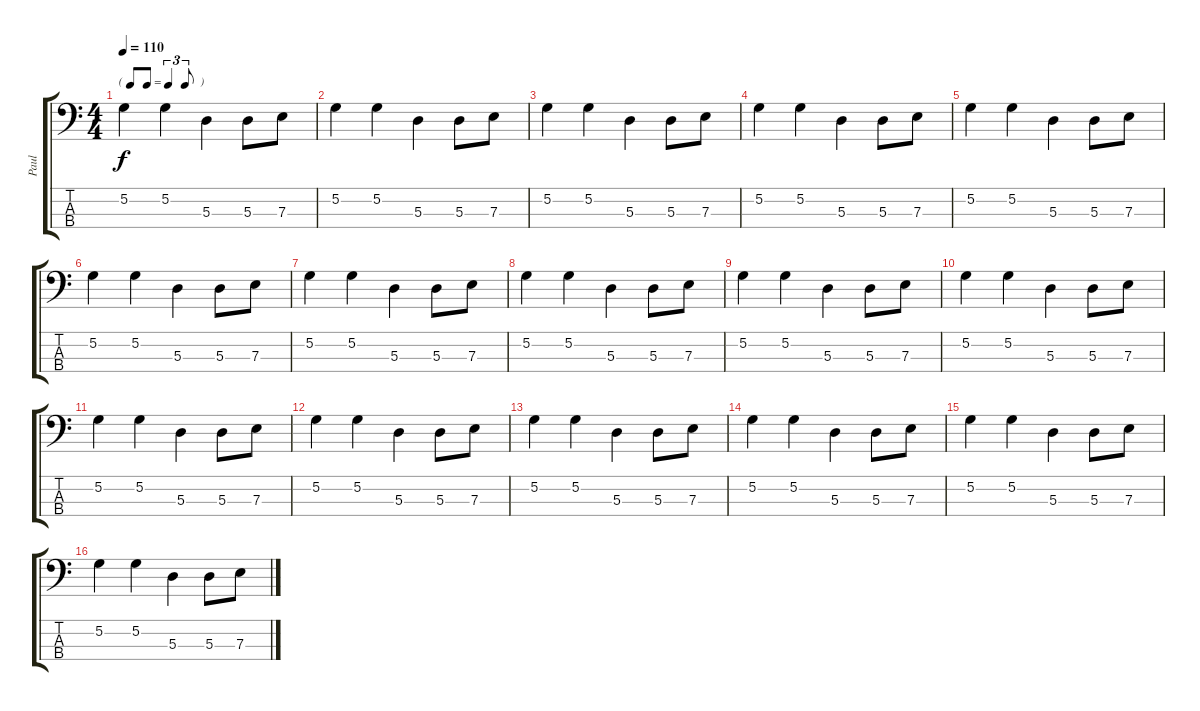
\track ("Paul" "Paul") {instrument electricbassfinger}
\staff {score tabs}
\tuning (G2 D2 A1 E1) {hide}
\ts (4 4)
\tf triplet8th
\tempo 110
\clef f4
\ks c
5.2.4{dy f} 5.2.4 5.3.4 5.3.8 7.3.8 |
5.2.4 5.2.4 5.3.4 5.3.8 7.3.8 |
5.2.4 5.2.4 5.3.4 5.3.8 7.3.8 |
5.2.4 5.2.4 5.3.4 5.3.8 7.3.8 |
5.2.4 5.2.4 5.3.4 5.3.8 7.3.8 |
5.2.4 5.2.4 5.3.4 5.3.8 7.3.8 |
5.2.4 5.2.4 5.3.4 5.3.8 7.3.8 |
5.2.4 5.2.4 5.3.4 5.3.8 7.3.8 |
5.2.4 5.2.4 5.3.4 5.3.8 7.3.8 |
5.2.4 5.2.4 5.3.4 5.3.8 7.3.8 |
5.2.4{volume 10} 5.2.4 5.3.4 5.3.8 7.3.8 |
5.2.4{volume 8} 5.2.4 5.3.4 5.3.8 7.3.8 |
5.2.4{volume 6} 5.2.4 5.3.4 5.3.8 7.3.8 |
5.2.4{volume 5} 5.2.4 5.3.4 5.3.8 7.3.8 |
5.2.4{volume 4} 5.2.4 5.3.4 5.3.8 7.3.8 |
5.2.4{volume 3} 5.2.4 5.3.4 5.3.8 7.3.8
